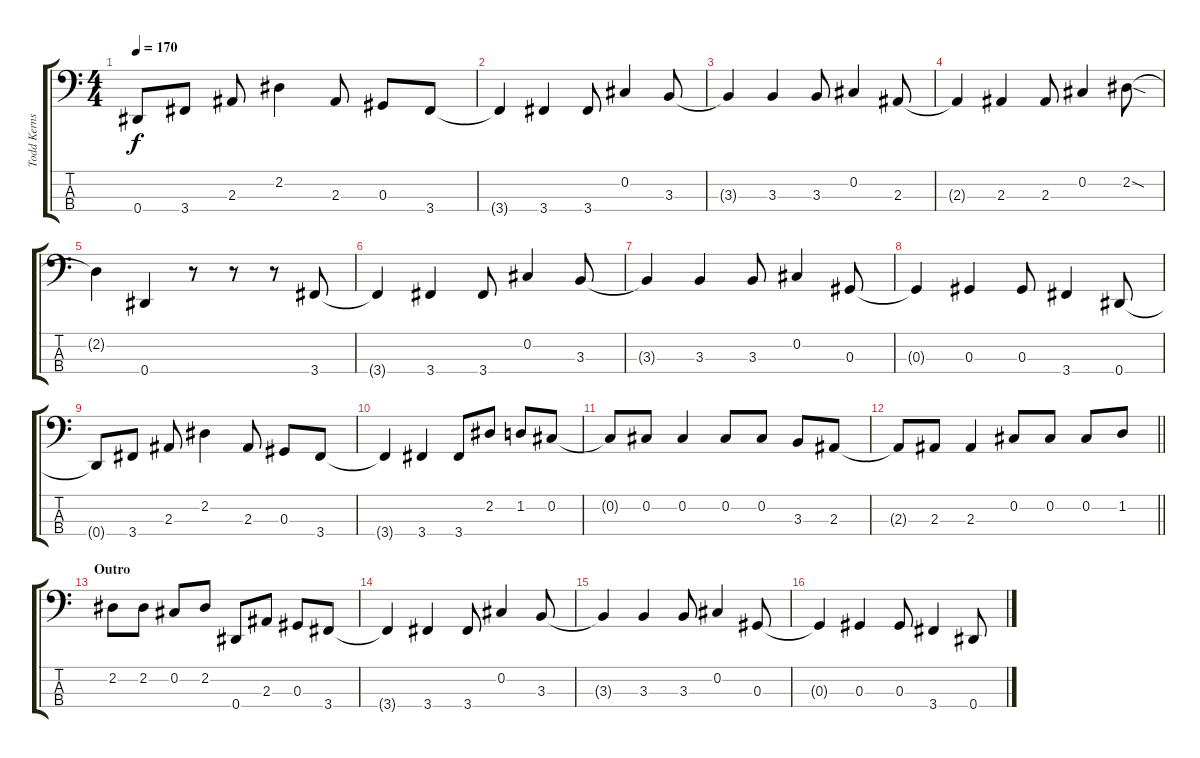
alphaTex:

\track ("Todd Kerns" "Todd Kerns") {instrument electricbasspick}
\staff {score tabs}
\tuning (Gb2 Db2 Ab1 Eb1) {hide}
\ts (4 4)
\tempo 170
\clef f4
\ks c
0.4{t}.8{dy f} 3.4.8 2.3.8 2.2.4 2.3.8 0.3.8 3.4.8 |
3.4{t}.4 3.4.4 3.4.8 0.2.4 3.3.8 |
3.3{t}.4 3.3.4 3.3.8 0.2.4 2.3.8 |
2.3{t}.4 2.3.4 2.3.8 0.2.4 2.2{sod}.8 |
2.2{t}.4 0.4.4 r.8 r.8 r.8 3.4.8 |
3.4{t}.4 3.4.4 3.4.8 0.2.4 3.3.8 |
3.3{t}.4 3.3.4 3.3.8 0.2.4 0.3.8 |
0.3{t}.4 0.3.4 0.3.8 3.4.4 0.4.8 |
0.4{t}.8 3.4.8 2.3.8 2.2.4 2.3.8 0.3.8 3.4.8 |
3.4{t}.4 3.4.4 3.4.8 2.2.8 1.2.8 0.2.8 |
0.2{t}.8 0.2.8 0.2.4 0.2.8 0.2.8 3.3.8 2.3.8 |
\barLineRight lightlight
2.3{t}.8 2.3.8 2.3.4 0.2.8 0.2.8 0.2.8 1.2.8 |
\section ("" "Outro")
2.2.8 2.2.8 0.2.8 2.2.8 0.4.8 2.3.8 0.3.8 3.4.8 |
3.4{t}.4 3.4.4 3.4.8 0.2.4 3.3.8 |
3.3{t}.4 3.3.4 3.3.8 0.2.4 0.3.8 |
0.3{t}.4 0.3.4 0.3.8 3.4.4 0.4.8
